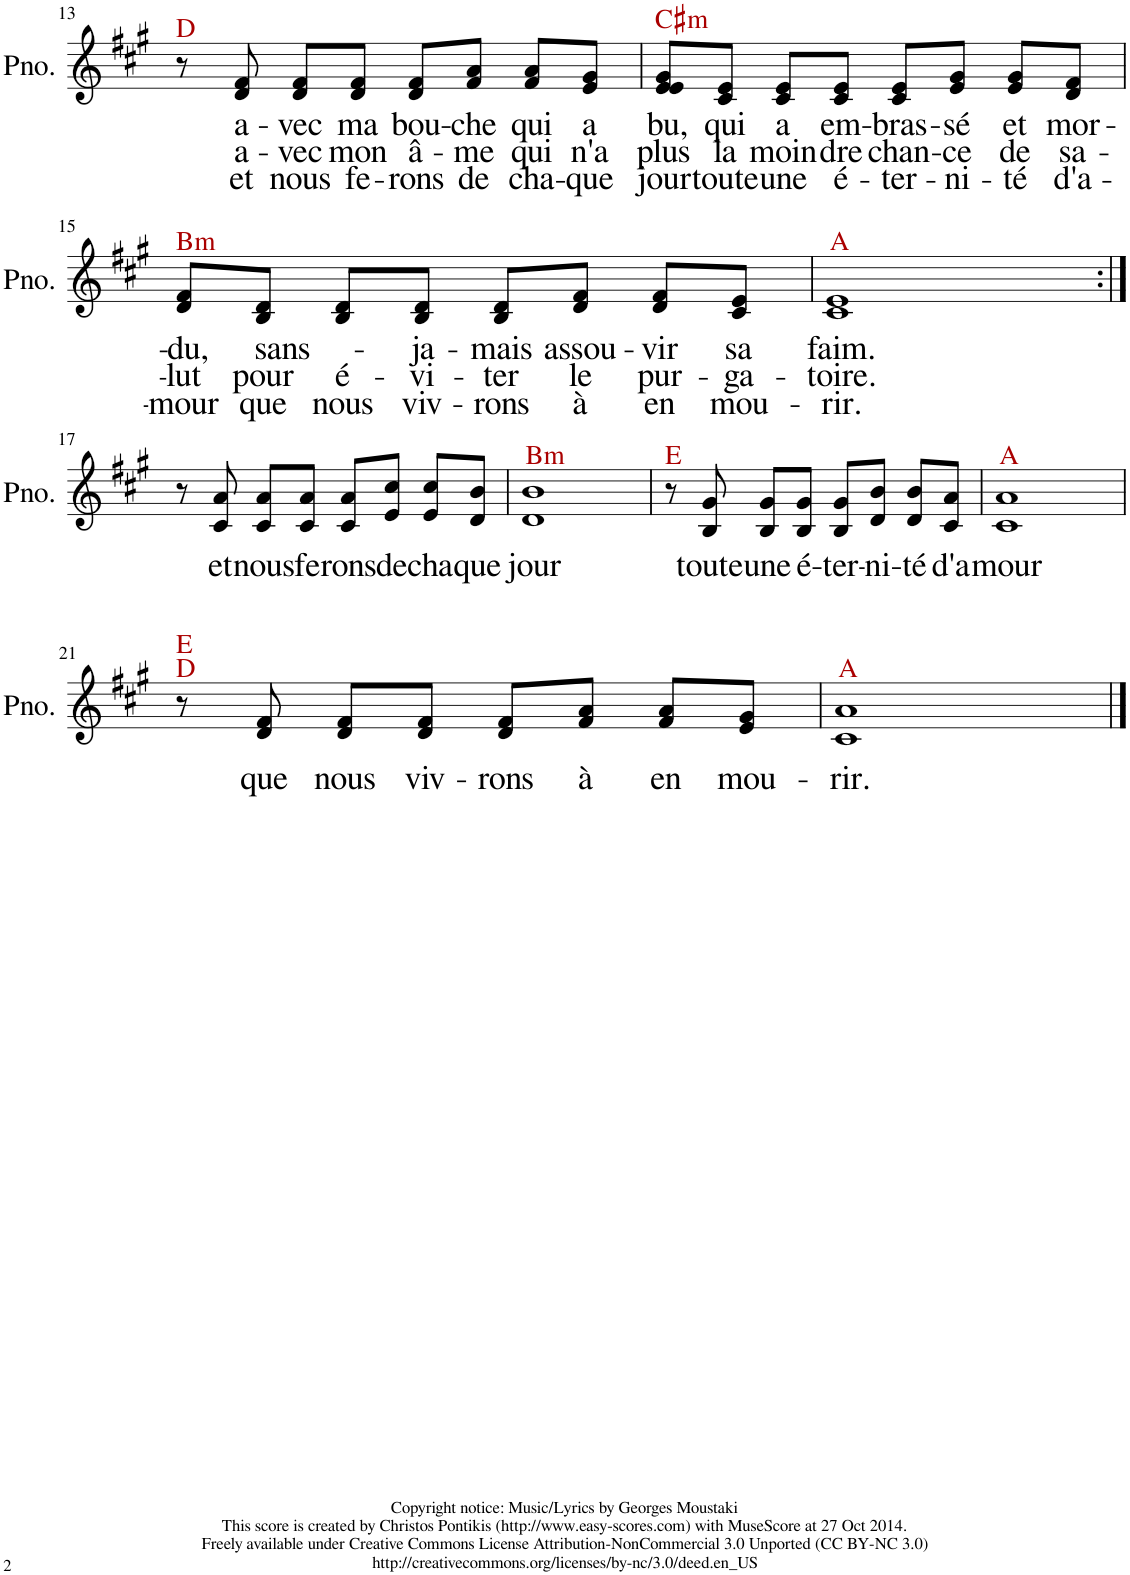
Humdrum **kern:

**kern	**text	**text	**text	**harte
*part1	*part1	*part1	*part1	*part1
*staff1	*staff1	*staff1	*staff1	*
*I"Piano	*	*	*	*
*I'Pno.	*	*	*	*
!!LO:PB:g=z
*clefG2	*	*	*	*
*k[f#c#g#]	*	*	*	*
*M4/4	*	*	*	*
=13	=13	=13	=13	=13
8r	.	.	.	D:maj
!	!LO:LY:b	!LO:LY:b	!LO:LY:b	!
8d/ 8f#/	a-	a-	et	.
!	!LO:LY:b	!LO:LY:b	!LO:LY:b	!
8d/ 8f#/L	-vec	-vec	nous	.
!	!LO:LY:b	!LO:LY:b	!LO:LY:b	!
8d/ 8f#/J	ma	mon	fe-	.
!	!LO:LY:b	!LO:LY:b	!LO:LY:b	!
8d/ 8f#/L	bou-	â-	-rons	.
!	!LO:LY:b	!LO:LY:b	!LO:LY:b	!
8f#/ 8a/J	-che	-me	de	.
!	!LO:LY:b	!LO:LY:b	!LO:LY:b	!
8f#/ 8a/L	qui	qui	cha-	.
!	!LO:LY:b	!LO:LY:b	!LO:LY:b	!
8e/ 8g#/J	a	n'a	-que	.
=14	=14	=14	=14	=14
!	!LO:LY:b	!LO:LY:b	!LO:LY:b	!LO:H:kt=m
8e/ 8e/ 8g#/L	bu,	plus	jour	C#:min
!	!LO:LY:b	!LO:LY:b	!LO:LY:b	!
8c#/ 8e/J	qui	la	toute	.
!	!LO:LY:b	!LO:LY:b	!LO:LY:b	!
8c#/ 8e/L	a	moin-	une	.
!	!LO:LY:b	!LO:LY:b	!LO:LY:b	!
8c#/ 8e/J	em-	-dre	é-	.
!	!LO:LY:b	!LO:LY:b	!LO:LY:b	!
8c#/ 8e/L	-bras-	chan-	-ter-	.
!	!LO:LY:b	!LO:LY:b	!LO:LY:b	!
8e/ 8g#/J	-sé	-ce	-ni-	.
!	!LO:LY:b	!LO:LY:b	!LO:LY:b	!
8e/ 8g#/L	et	de	-té	.
!	!LO:LY:b	!LO:LY:b	!LO:LY:b	!
8d/ 8f#/J	mor-	sa-	d'a-	.
!!LO:LB:g=z
=15	=15	=15	=15	=15
!	!LO:LY:b	!LO:LY:b	!LO:LY:b	!LO:H:kt=m
8d/ 8f#/L	-du,	-lut	-mour	B:min
!	!LO:LY:b	!LO:LY:b	!LO:LY:b	!
8B/ 8d/J	sans-	pour	que	.
!	!	!LO:LY:b	!LO:LY:b	!
8B/ 8d/L	.	é-	nous	.
!	!LO:LY:b	!LO:LY:b	!LO:LY:b	!
8B/ 8d/J	-ja-	-vi-	viv-	.
!	!LO:LY:b	!LO:LY:b	!LO:LY:b	!
8B/ 8d/L	-mais	-ter	-rons	.
!	!LO:LY:b	!LO:LY:b	!LO:LY:b	!
8d/ 8f#/J	assou-	le	à	.
!	!LO:LY:b	!LO:LY:b	!LO:LY:b	!
8d/ 8f#/L	-vir	pur-	en	.
!	!LO:LY:b	!LO:LY:b	!LO:LY:b	!
8c#/ 8e/J	sa	-ga-	mou-	.
=16	=16	=16	=16	=16
!	!LO:LY:b	!LO:LY:b	!LO:LY:b	!
1c# 1e	faim.	-toire.	-rir.	A:maj
!!LO:LB:g=z
=17:|!	=17:|!	=17:|!	=17:|!	=17:|!
8r	.	.	.	.
!	!	!LO:LY:b	!	!
8c#/ 8a/	.	et	.	.
!	!	!LO:LY:b	!	!
8c#/ 8a/L	.	nous	.	.
!	!	!LO:LY:b	!	!
8c#/ 8a/J	.	fe-	.	.
!	!	!LO:LY:b	!	!
8c#/ 8a/L	.	-rons	.	.
!	!	!LO:LY:b	!	!
8e/ 8cc#/J	.	de	.	.
!	!	!LO:LY:b	!	!
8e/ 8cc#/L	.	cha-	.	.
!	!	!LO:LY:b	!	!
8d/ 8b/J	.	-que	.	.
=18	=18	=18	=18	=18
!	!	!LO:LY:b	!	!LO:H:kt=m
1d 1b	.	jour	.	B:min
=19	=19	=19	=19	=19
8r	.	.	.	E:maj
!	!	!LO:LY:b	!	!
8B/ 8g#/	.	toute	.	.
!	!	!LO:LY:b	!	!
8B/ 8g#/L	.	une	.	.
!	!	!LO:LY:b	!	!
8B/ 8g#/J	.	é-	.	.
!	!	!LO:LY:b	!	!
8B/ 8g#/L	.	-ter-	.	.
!	!	!LO:LY:b	!	!
8d/ 8b/J	.	-ni-	.	.
!	!	!LO:LY:b	!	!
8d/ 8b/L	.	-té	.	.
!	!	!LO:LY:b	!	!
8c#/ 8a/J	.	d'a-	.	.
=20	=20	=20	=20	=20
!	!	!LO:LY:b	!	!
1c# 1a	.	-mour	.	A:maj
!!LO:LB:g=z
=21	=21	=21	=21	=21
8r	.	.	.	D:maj E:maj
!	!	!LO:LY:b	!	!
8d/ 8f#/	.	que	.	.
!	!	!LO:LY:b	!	!
8d/ 8f#/L	.	nous	.	.
!	!	!LO:LY:b	!	!
8d/ 8f#/J	.	viv-	.	.
!	!	!LO:LY:b	!	!
8d/ 8f#/L	.	-rons	.	.
!	!	!LO:LY:b	!	!
8f#/ 8a/J	.	à	.	.
!	!	!LO:LY:b	!	!
8f#/ 8a/L	.	en	.	.
!	!	!LO:LY:b	!	!
8e/ 8g#/J	.	mou-	.	.
=22	=22	=22	=22	=22
!	!	!LO:LY:b	!	!
1c# 1a	.	-rir.	.	A:maj
==	==	==	==	==
*-	*-	*-	*-	*-
